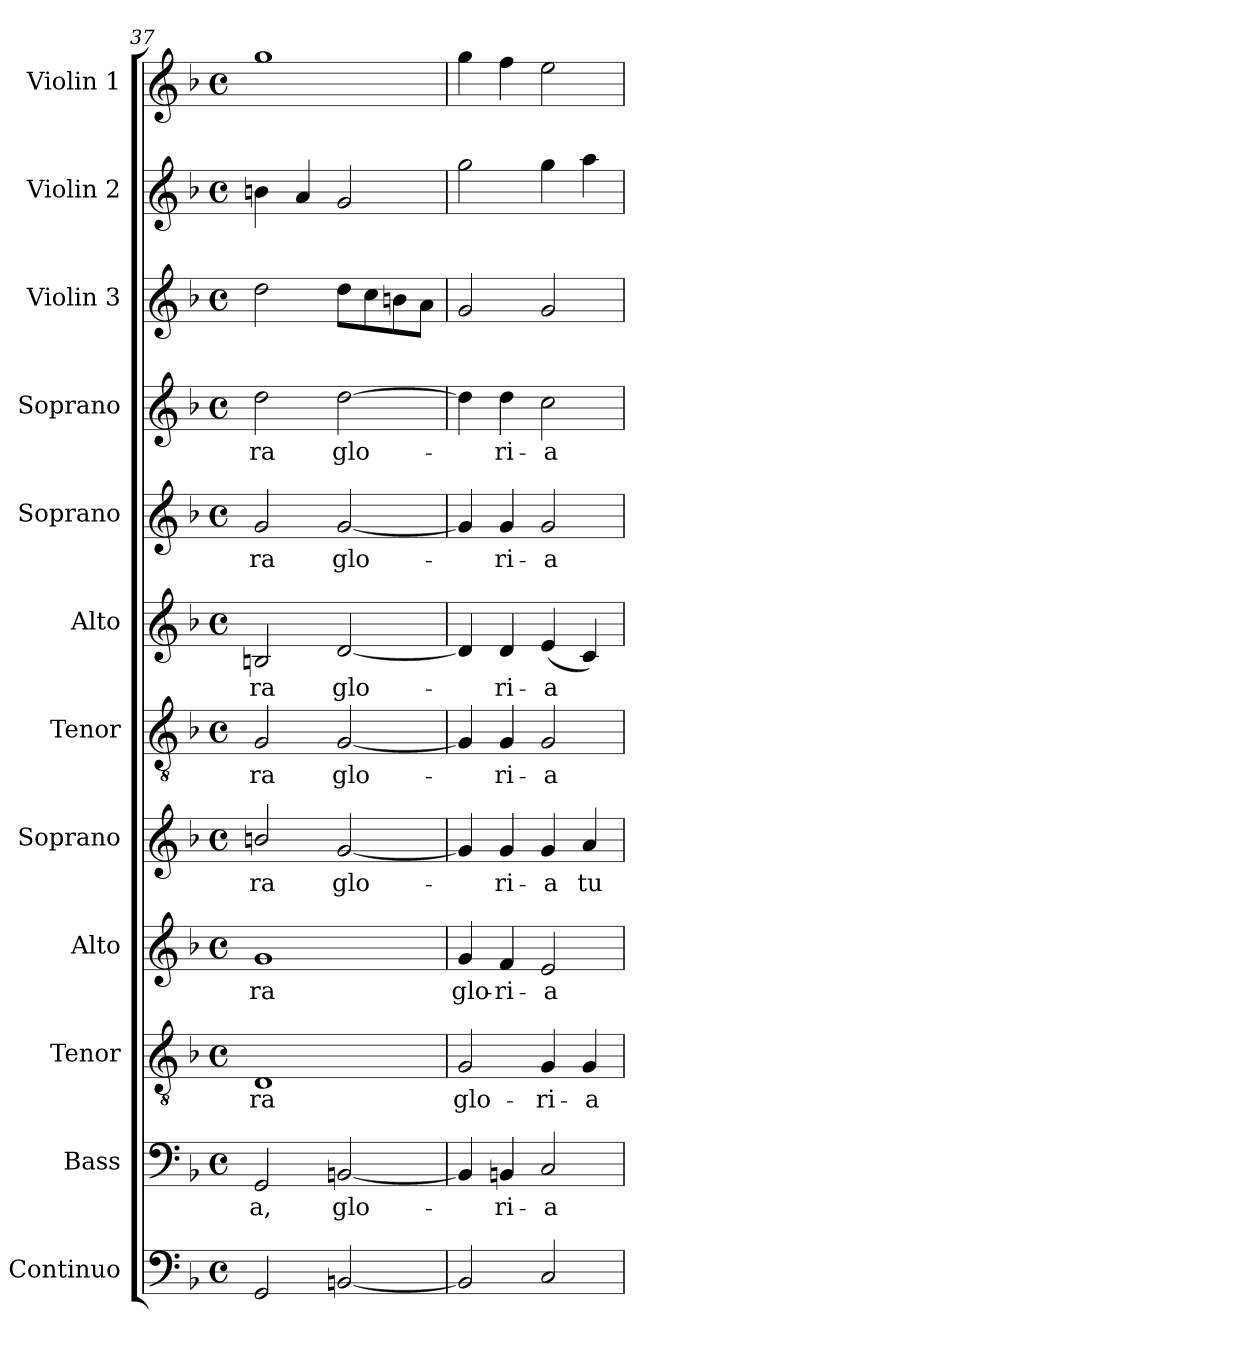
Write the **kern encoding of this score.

**kern	**kern	**text	**kern	**text	**kern	**text	**kern	**text	**kern	**text	**kern	**text	**kern	**text	**kern	**text	**kern	**kern	**kern
*part12	*part11	*part11	*part10	*part10	*part9	*part9	*part8	*part8	*part7	*part7	*part6	*part6	*part5	*part5	*part4	*part4	*part3	*part2	*part1
*staff12	*staff11	*staff11	*staff10	*staff10	*staff9	*staff9	*staff8	*staff8	*staff7	*staff7	*staff6	*staff6	*staff5	*staff5	*staff4	*staff4	*staff3	*staff2	*staff1
*I"Continuo	*I"Bass	*	*I"Tenor	*	*I"Alto	*	*I"Soprano	*	*I"Tenor	*	*I"Alto	*	*I"Soprano	*	*I"Soprano	*	*I"Violin 3	*I"Violin 2	*I"Violin 1
*I'Cont.	*I'B.	*	*I'T.	*	*I'A.	*	*I'S.	*	*I'T.	*	*I'A.	*	*I'S.	*	*I'S.	*	*I'Vln. 3	*I'Vln. 2	*I'Vln. 1
*clefF4	*clefF4	*	*clefGv2	*	*clefG2	*	*clefG2	*	*clefGv2	*	*clefG2	*	*clefG2	*	*clefG2	*	*clefG2	*clefG2	*clefG2
*	*	*	*ITrd7c12	*	*	*	*	*	*ITrd7c12	*	*	*	*	*	*	*	*	*	*
*k[b-]	*k[b-]	*	*k[b-]	*	*k[b-]	*	*k[b-]	*	*k[b-]	*	*k[b-]	*	*k[b-]	*	*k[b-]	*	*k[b-]	*k[b-]	*k[b-]
*F:	*F:	*	*F:	*	*F:	*	*F:	*	*F:	*	*F:	*	*F:	*	*F:	*	*F:	*F:	*F:
*M4/4	*M4/4	*	*M4/4	*	*M4/4	*	*M4/4	*	*M4/4	*	*M4/4	*	*M4/4	*	*M4/4	*	*M4/4	*M4/4	*M4/4
*met(c)	*met(c)	*	*met(c)	*	*met(c)	*	*met(c)	*	*met(c)	*	*met(c)	*	*met(c)	*	*met(c)	*	*met(c)	*met(c)	*met(c)
=37	=37	=37	=37	=37	=37	=37	=37	=37	=37	=37	=37	=37	=37	=37	=37	=37	=37	=37	=37
!	!	!LO:LY:b:color=#000000	!	!	!	!	!	!	!	!	!	!	!	!	!	!	!	!	!
!	!	!	!	!LO:LY:b:color=#000000	!	!	!	!	!	!	!	!	!	!	!	!	!	!	!
!	!	!	!	!	!	!LO:LY:b:color=#000000	!	!	!	!	!	!	!	!	!	!	!	!	!
!	!	!	!	!	!	!	!	!LO:LY:b:color=#000000	!	!	!	!	!	!	!	!	!	!	!
!	!	!	!	!	!	!	!	!	!	!LO:LY:b:color=#000000	!	!	!	!	!	!	!	!	!
!	!	!	!	!	!	!	!	!	!	!	!	!LO:LY:b:color=#000000	!	!	!	!	!	!	!
!	!	!	!	!	!	!	!	!	!	!	!	!	!	!LO:LY:b:color=#000000	!	!	!	!	!
!	!	!	!	!	!	!	!	!	!	!	!	!	!	!	!	!LO:LY:b:color=#000000	!	!	!
2GGi/	2GGi/	-a,	1DDi	-ra	1gi	-ra	2bni/	-ra	2GGi/	-ra	2Bni/	-ra	2gi/	-ra	2ddi\	-ra	2ddi\	4bni\	1ggi
.	.	.	.	.	.	.	.	.	.	.	.	.	.	.	.	.	.	4ai/	.
!	!	!LO:LY:b:color=#000000	!	!	!	!	!	!	!	!	!	!	!	!	!	!	!	!	!
!	!	!	!	!	!	!	!	!LO:LY:b:color=#000000	!	!	!	!	!	!	!	!	!	!	!
!	!	!	!	!	!	!	!	!	!	!LO:LY:b:color=#000000	!	!	!	!	!	!	!	!	!
!	!	!	!	!	!	!	!	!	!	!	!	!LO:LY:b:color=#000000	!	!	!	!	!	!	!
!	!	!	!	!	!	!	!	!	!	!	!	!	!	!LO:LY:b:color=#000000	!	!	!	!	!
!	!	!	!	!	!	!	!	!	!	!	!	!	!	!	!	!LO:LY:b:color=#000000	!	!	!
[<2BBni/	[<2BBni/	glo-	.	.	.	.	[<2gi/	glo-	[<2GGi/	glo-	[<2di/	glo-	[<2gi/	glo-	[>2ddi\	glo-	8ddi\L	2gi/	.
.	.	.	.	.	.	.	.	.	.	.	.	.	.	.	.	.	8cci\	.	.
.	.	.	.	.	.	.	.	.	.	.	.	.	.	.	.	.	8bni\	.	.
.	.	.	.	.	.	.	.	.	.	.	.	.	.	.	.	.	8ai\J	.	.
=38	=38	=38	=38	=38	=38	=38	=38	=38	=38	=38	=38	=38	=38	=38	=38	=38	=38	=38	=38
!	!	!	!	!LO:LY:b:color=#000000	!	!	!	!	!	!	!	!	!	!	!	!	!	!	!
!	!	!	!	!	!	!LO:LY:b:color=#000000	!	!	!	!	!	!	!	!	!	!	!	!	!
2BBi/]	4BBi/]	.	2GGi/	glo-	4gi/	glo-	4gi/]	.	4GGi/]	.	4di/]	.	4gi/]	.	4ddi\]	.	2gi/	2ggi\	4ggi\
!	!	!LO:LY:b:color=#000000	!	!	!	!	!	!	!	!	!	!	!	!	!	!	!	!	!
!	!	!	!	!	!	!LO:LY:b:color=#000000	!	!	!	!	!	!	!	!	!	!	!	!	!
!	!	!	!	!	!	!	!	!LO:LY:b:color=#000000	!	!	!	!	!	!	!	!	!	!	!
!	!	!	!	!	!	!	!	!	!	!LO:LY:b:color=#000000	!	!	!	!	!	!	!	!	!
!	!	!	!	!	!	!	!	!	!	!	!	!LO:LY:b:color=#000000	!	!	!	!	!	!	!
!	!	!	!	!	!	!	!	!	!	!	!	!	!	!LO:LY:b:color=#000000	!	!	!	!	!
!	!	!	!	!	!	!	!	!	!	!	!	!	!	!	!	!LO:LY:b:color=#000000	!	!	!
.	4BBni/	-ri-	.	.	4fi/	-ri-	4gi/	-ri-	4GGi/	-ri-	4di/	-ri-	4gi/	-ri-	4ddi\	-ri-	.	.	4ffi\
!	!	!LO:LY:b:color=#000000	!	!	!	!	!	!	!	!	!	!	!	!	!	!	!	!	!
!	!	!	!	!LO:LY:b:color=#000000	!	!	!	!	!	!	!	!	!	!	!	!	!	!	!
!	!	!	!	!	!	!LO:LY:b:color=#000000	!	!	!	!	!	!	!	!	!	!	!	!	!
!	!	!	!	!	!	!	!	!LO:LY:b:color=#000000	!	!	!	!	!	!	!	!	!	!	!
!	!	!	!	!	!	!	!	!	!	!LO:LY:b:color=#000000	!	!	!	!	!	!	!	!	!
!	!	!	!	!	!	!	!	!	!	!	!	!LO:LY:b:color=#000000	!	!	!	!	!	!	!
!	!	!	!	!	!	!	!	!	!	!	!	!	!	!LO:LY:b:color=#000000	!	!	!	!	!
!	!	!	!	!	!	!	!	!	!	!	!	!	!	!	!	!LO:LY:b:color=#000000	!	!	!
2Ci/	2Ci/	-a	4GGi/	-ri-	2ei/	-a	4gi/	-a	2GGi/	-a	(4ei/	-a	2gi/	-a	2cci\	-a	2gi/	4ggi\	2eei\
!	!	!	!	!LO:LY:b:color=#000000	!	!	!	!	!	!	!	!	!	!	!	!	!	!	!
!	!	!	!	!	!	!	!	!LO:LY:b:color=#000000	!	!	!	!	!	!	!	!	!	!	!
.	.	.	4GGi/	-a	.	.	4ai/	tu-	.	.	4ci/)	.	.	.	.	.	.	4aai\	.
=	=	=	=	=	=	=	=	=	=	=	=	=	=	=	=	=	=	=	=
*-	*-	*-	*-	*-	*-	*-	*-	*-	*-	*-	*-	*-	*-	*-	*-	*-	*-	*-	*-
